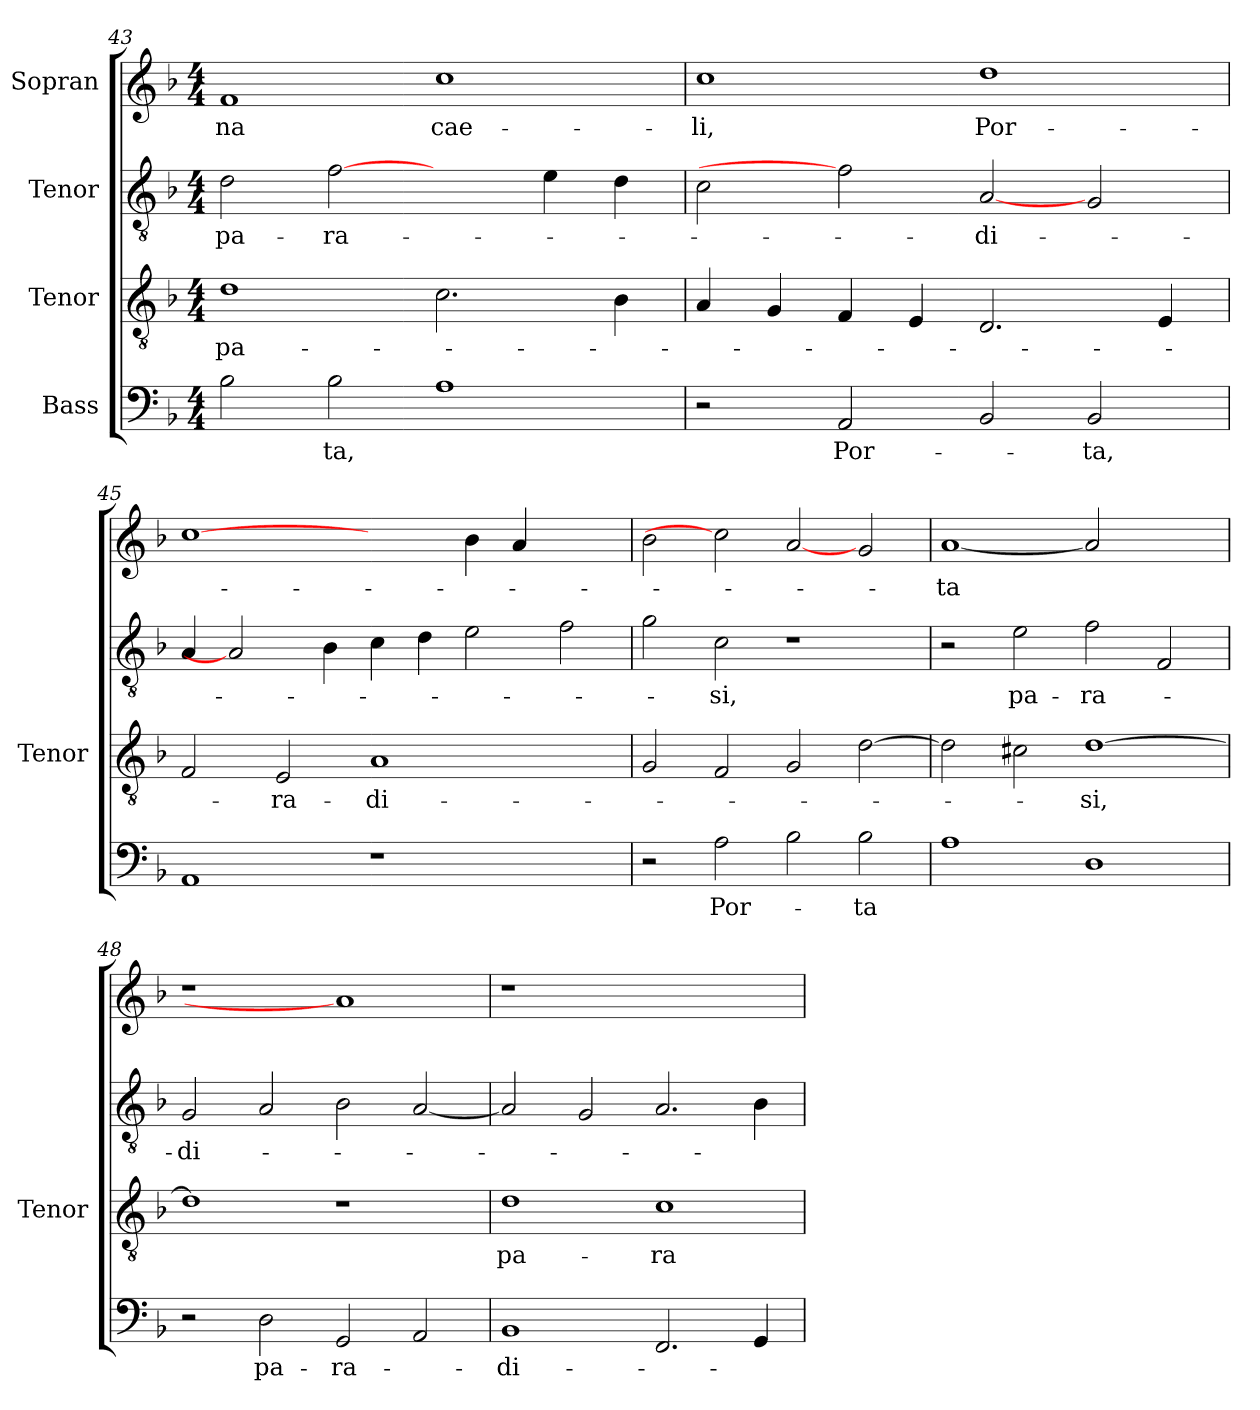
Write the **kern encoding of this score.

**kern	**text	**kern	**text	**kern	**text	**kern	**text
*part4	*part4	*part3	*part3	*part2	*part2	*part1	*part1
*staff4	*staff4	*staff3	*staff3	*staff2	*staff2	*staff1	*staff1
*I"Bass	*	*I"Tenor	*	*I"Tenor	*	*I"Sopran	*
*	*	*I'Tenor	*	*	*	*	*
*clefF4	*	*clefGv2	*	*clefGv2	*	*clefG2	*
*	*	*ITrd7c12	*	*ITrd7c12	*	*	*
*k[b-]	*	*k[b-]	*	*k[b-]	*	*k[b-]	*
*F:	*	*F:	*	*F:	*	*F:	*
*M4/4	*	*M4/4	*	*M4/4	*	*M4/4	*
=43	=43	=43	=43	=43	=43	=43	=43
!	!	!	!LO:LY:b:color=#000000	!	!	!	!
!	!	!	!	!	!LO:LY:b:color=#000000	!	!
!	!	!	!	!	!	!	!LO:LY:b:color=#000000
2B-i\	.	1Di	pa-	2Di\	pa-	1fi	-na
!	!LO:LY:b:color=#000000	!	!	!	!	!	!
!	!	!	!	!	!LO:LY:b:color=#000000	!	!
2B-i\	-ta,	.	.	[2Fi	-ra-	.	.
!	!	!	!	!	!	!	!LO:LY:b:color=#000000
1Ai	.	2.Ci\	.	2ryy	.	1cci	cae-
.	.	.	.	4Ei\	.	.	.
.	.	4BB-i\	.	4Di\	.	.	.
=44	=44	=44	=44	=44	=44	=44	=44
!	!	!	!	!	!	!	!LO:LY:b:color=#000000
2r	.	4AAi/	.	2Ci\	.	1cci	-li,
.	.	4GGi/	.	.	.	.	.
!	!LO:LY:b:color=#000000	!	!	!	!	!	!
2AAi/	Por-	4FFi/	.	2Fi]	.	.	.
.	.	4EEi/	.	.	.	.	.
!	!	!	!	!	!LO:LY:b:color=#000000	!	!
!	!	!	!	!	!	!	!LO:LY:b:color=#000000
2BB-i/	.	2.DDi/	.	[2AAi	-di-	1ddi	Por-
!	!LO:LY:b:color=#000000	!	!	!	!	!	!
2BB-i/	-ta,	.	.	2GGi/	.	.	.
.	.	4EEi/	.	.	.	.	.
=45	=45	=45	=45	=45	=45	=45	=45
1AAi	.	2FFi/	.	4AAi/	.	[1cci	.
.	.	.	.	2AAi]	.	.	.
!	!	!	!LO:LY:b:color=#000000	!	!	!	!
.	.	2EEi/	-ra-	.	.	.	.
.	.	.	.	4BB-i\	.	.	.
!	!	!	!LO:LY:b:color=#000000	!	!	!	!
1r	.	1AAi	-di-	4Ci\	.	2ryy	.
.	.	.	.	4Di\	.	.	.
.	.	.	.	2Ei\	.	4b-i\	.
.	.	.	.	.	.	4ai/	.
2ryy	.	2ryy	.	2Fi\	.	2ryy	.
=46	=46	=46	=46	=46	=46	=46	=46
2r	.	2GGi/	.	2Gi\	.	2b-i\	.
!	!LO:LY:b:color=#000000	!	!	!	!	!	!
!	!	!	!	!	!LO:LY:b:color=#000000	!	!
2Ai\	Por-	2FFi/	.	2Ci\	-si,	2cci]	.
2B-i\	.	2GGi/	.	1r	.	[2ai	.
!	!LO:LY:b:color=#000000	!	!	!	!	!	!
2B-i\	-ta	[>2Di\	.	.	.	2gi/	.
!!LO:PB:g=z
=47	=47	=47	=47	=47	=47	=47	=47
!	!	!	!	!	!	!	!LO:LY:b:color=#000000
1Ai	.	2Di\]	.	2r	.	[1ai	-ta
!	!	!	!	!	!LO:LY:b:color=#000000	!	!
.	.	2C#Xi\	.	2Ei\	pa-	.	.
!	!	!	!LO:LY:b:color=#000000	!	!	!	!
!	!	!	!	!	!LO:LY:b:color=#000000	!	!
1Di	.	[>1Di	-si,	2Fi\	-ra-	2ai]	.
.	.	.	.	2FFi/	.	2ryy	.
=48	=48	=48	=48	=48	=48	=48	=48
!	!	!	!	!	!LO:LY:b:color=#000000	!LO:N:vis=1	!
2r	.	1Di]	.	2GGi/	-di-	1r	.
!	!LO:LY:b:color=#000000	!	!	!	!	!	!
2Di\	pa-	.	.	2AAi/	.	.	.
!	!LO:LY:b:color=#000000	!	!	!	!	!	!
2GGi/	-ra-	1r	.	2BB-i\	.	1ai]	.
2AAi/	.	.	.	[<2AAi/	.	.	.
=49	=49	=49	=49	=49	=49	=49	=49
!	!LO:LY:b:color=#000000	!	!	!	!	!	!
!	!	!	!LO:LY:b:color=#000000	!	!	!LO:N:vis=1	!
1BB-i	-di-	1Di	pa-	2AAi/]	.	1r	.
.	.	.	.	2GGi/	.	.	.
!	!	!	!LO:LY:b:color=#000000	!	!	!	!
2.FFi/	.	1Ci	-ra-	2.AAi/	.	1ryy	.
4GGi/	.	.	.	4BB-i\	.	.	.
=	=	=	=	=	=	=	=
*-	*-	*-	*-	*-	*-	*-	*-
